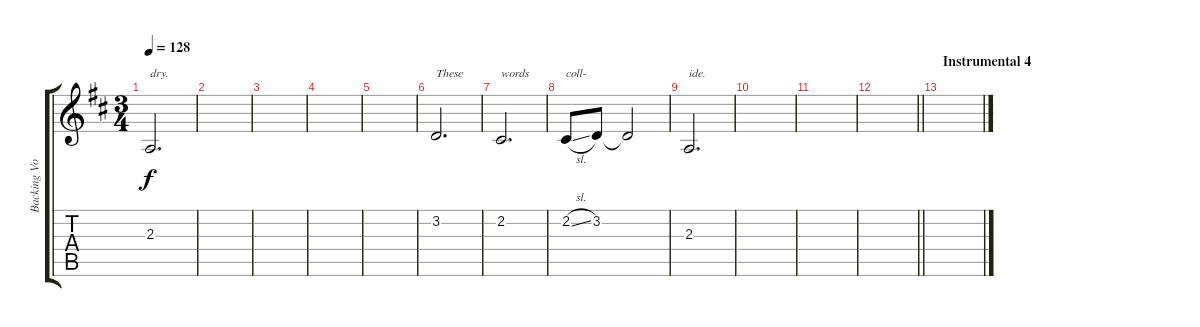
\track ("Backing Vocals - Ben Johnston" "Backing Vo") {instrument altosax}
\staff {score tabs}
\tuning (E4 B3 G3 D3 A2 E2) {hide}
\ts (3 4)
\tempo 128
\clef g2
\ks d
2.3.2{d txt "dry." dy f} |
|
|
|
|
3.2.2{d txt "These"} |
2.2.2{d txt "words"} |
2.2{sl}.8{txt "coll-"} 3.2.8 3.2{t}.2 |
2.3.2{d txt "ide."} |
|
|
\barLineRight lightlight
|
\section ("" "Instrumental 4")
